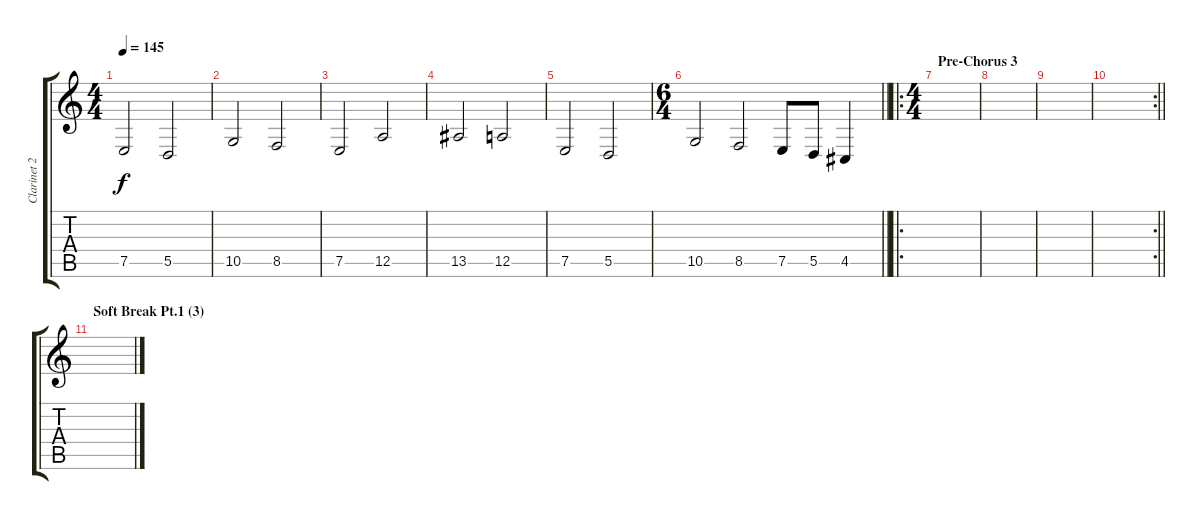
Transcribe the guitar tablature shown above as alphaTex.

\track ("Clarinet 2" "Clarinet 2") {instrument clarinet}
\staff {score tabs}
\tuning (E4 B3 G3 D3 A2 D2) {hide}
\ts (4 4)
\tempo 145
\clef g2
\ks c
7.5.2{dy f} 5.5.2 |
10.5.2 8.5.2 |
7.5.2 12.5.2 |
13.5.2 12.5.2 |
7.5.2 5.5.2 |
\ts (6 4)
\barLineRight lightlight
10.5.2{volume 16} 8.5.2 7.5.8 5.5.8 4.5.4 |
\ro
\ts (4 4)
\section ("" "Pre-Chorus 3")
|
|
|
\rc 2
\barLineRight lightlight
|
\section ("" "Soft Break Pt.1 (3)")
